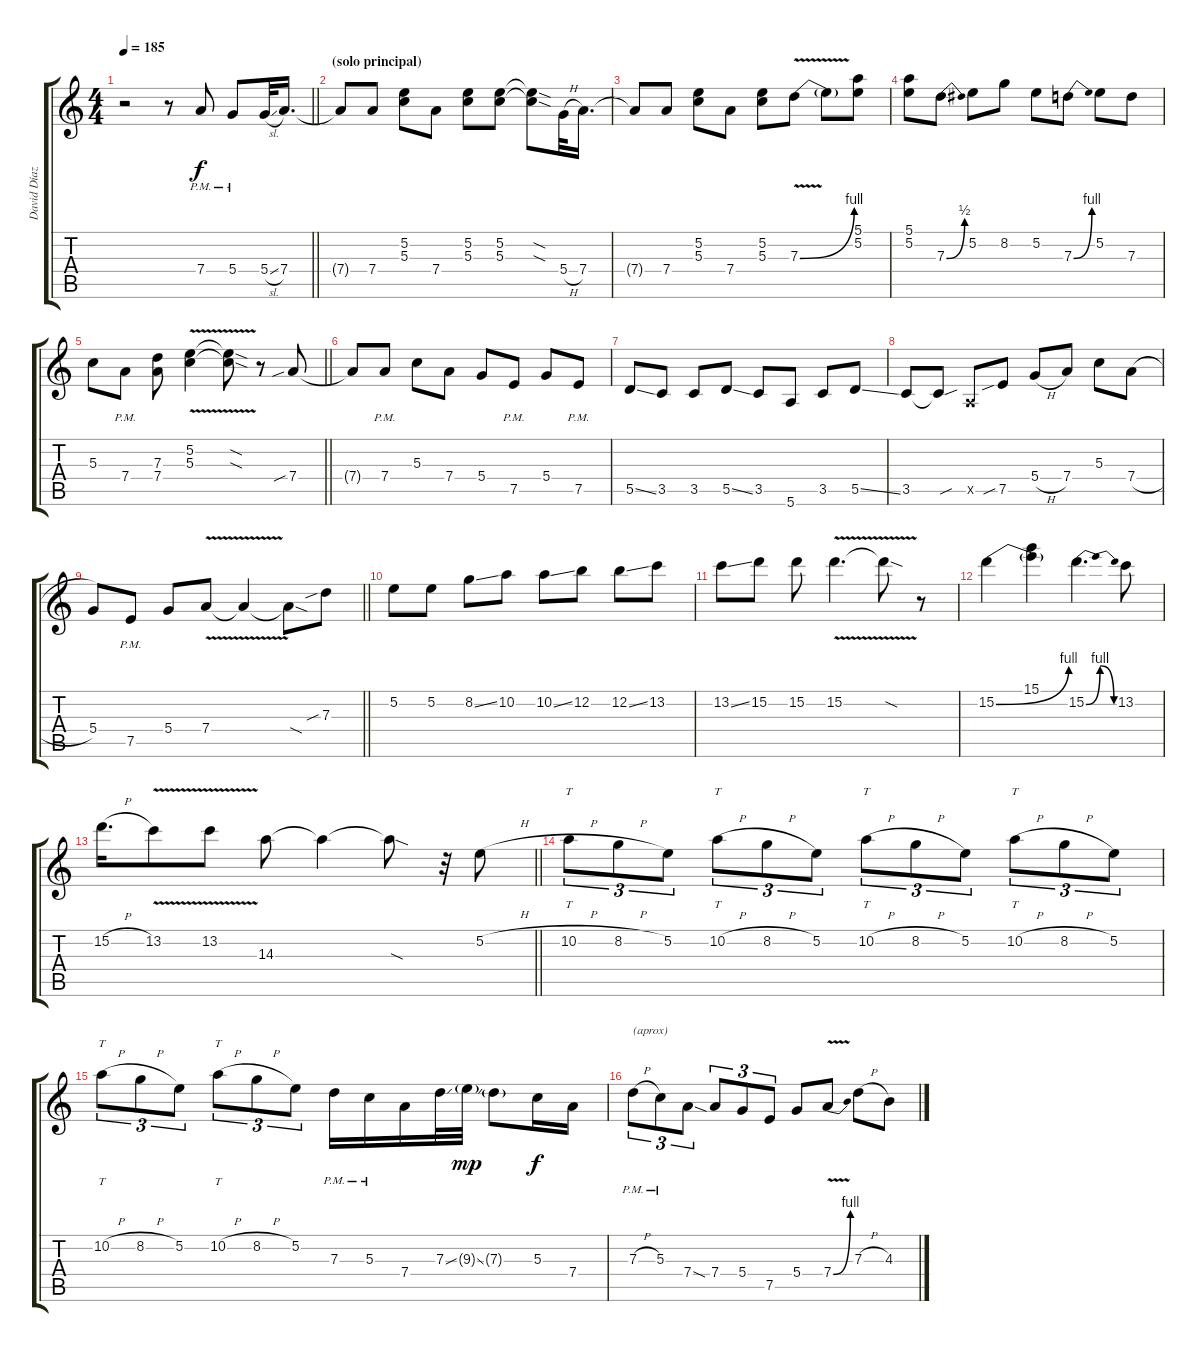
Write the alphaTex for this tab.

\track ("David Díaz 'Kolibrí' - Solos" "David Díaz") {instrument overdrivenguitar}
\staff {score tabs}
\tuning (E4 B3 G3 D3 A2 E2) {hide}
\ts (4 4)
\tempo 185
\clef g2
\barLineRight lightlight
\ks c
r.2{dy f} r.8 7.4{pm}.8 5.4{pm}.8 5.4{sl}.32 7.4.16{d} |
\section ("" "(solo principal)")
7.4{t}.8 7.4.8 (5.2 5.3).8 7.4.8 (5.2 5.3).8 (5.2 5.3).8 (5.2{sod t} 5.3{sod t}).8 5.4{h}.32 7.4.16{d} |
7.4{t}.8 7.4.8 (5.2 5.3).8 7.4.8 (5.2 5.3).8 7.3{be (bend 0 0 60 4) v}.8 7.3{t}.8 (5.1 5.2).8 |
(5.1 5.2).8 7.3{be (bend 0 0 60 2)}.8 5.2.8 8.2.8 5.2.8 7.3{be (bend 0 0 60 4)}.8 5.2.8 7.3.8 |
\barLineRight lightlight
5.3.8 7.4{pm}.8 (7.3 7.4).8 (5.2{v} 5.3{v}).4 (5.2{sod t} 5.3{sod t}).8 r.8 7.4{sib}.8 |
7.4{t}.8 7.4{pm}.8 5.3.8 7.4.8 5.4.8 7.5{pm}.8 5.4.8 7.5{pm}.8 |
5.5{ss}.8 3.5.8 3.5.8 5.5{ss}.8 3.5.8 5.6.8 3.5.8 5.5{ss}.8 |
3.5.8 3.5{sou t}.8 0.5{x}.8 7.5{sib}.8 5.4{h}.8 7.4.8 5.3.8 7.4{h}.8 |
\barLineRight lightlight
5.4.8 7.5{pm}.8 5.4.8 7.4{v}.8 7.4{t}.4 7.4{sod t}.8 7.3{sib}.8 |
5.2.8 5.2.8 8.2{ss}.8 10.2.8 10.2{ss}.8 12.2.8 12.2{ss}.8 13.2.8 |
13.2{ss}.8 15.2.8 15.2.8 15.2{v}.4{d} 15.2{sod t}.8 r.8 |
15.2{be (bend 0 0 60 4)}.4 (15.1 15.2{t}).4 15.2{be (bendrelease 0 0 15 4 30 4 60 0)}.4{d} 13.2.8 |
\barLineRight lightlight
15.2{h}.16{d} 13.2{v}.8 13.2{v}.8 14.3.8 14.3{t}.4 14.3{sod t}.8 r.32 5.2{h}.8 |
10.2{h}.8{tt tu (3 2)} 8.2{h}.8{tu (3 2)} 5.2.8{tu (3 2)} 10.2{h}.8{tt tu (3 2)} 8.2{h}.8{tu (3 2)} 5.2.8{tu (3 2)} 10.2{h}.8{tt tu (3 2)} 8.2{h}.8{tu (3 2)} 5.2.8{tu (3 2)} 10.2{h}.8{tt tu (3 2)} 8.2{h}.8{tu (3 2)} 5.2.8{tu (3 2)} |
10.2{h}.8{tt tu (3 2)} 8.2{h}.8{tu (3 2)} 5.2.8{tu (3 2)} 10.2{h}.8{tt tu (3 2)} 8.2{h}.8{tu (3 2)} 5.2.8{tu (3 2)} 7.3{pm}.16 5.3{pm}.16 7.4.16 7.3{ss}.32 9.3{ss g}.32{dy mp} 7.3{g}.8 5.3.16{dy f} 7.4.16 |
7.3{h pm}.8{tu (3 2) txt "(aprox)"} 5.3{pm}.8{tu (3 2)} 7.4{sod}.8{tu (3 2)} 7.4.8{tu (3 2)} 5.4.8{tu (3 2)} 7.5.8{tu (3 2)} 5.4.8 7.4{be (bend 0 0 60 4) v}.8 7.3{h}.8 4.3.8
